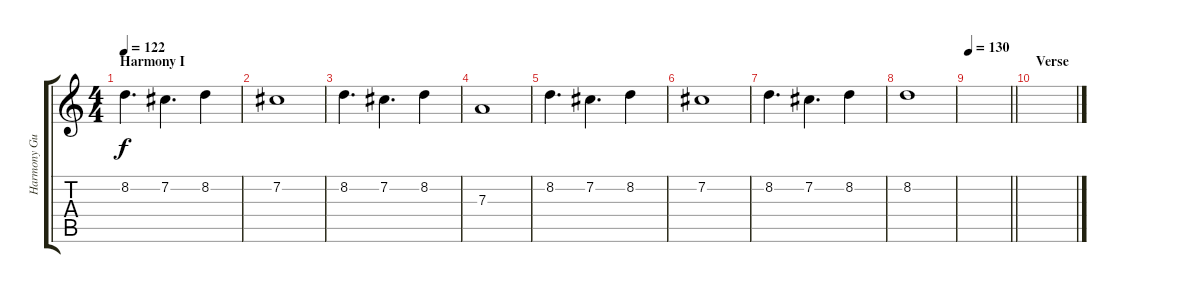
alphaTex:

\track ("Harmony Guitar I" "Harmony Gu") {instrument distortionguitar}
\staff {score tabs}
\tuning (B3 Gb3 D3 A2 E2 B1) {hide}
\ts (4 4)
\section ("" "Harmony I")
\tempo 122
\clef g2
\ks c
8.2.4{d dy f volume 14} 7.2.4{d} 8.2.4 |
7.2.1 |
8.2.4{d} 7.2.4{d} 8.2.4 |
7.3.1 |
8.2.4{d} 7.2.4{d} 8.2.4 |
7.2.1 |
8.2.4{d} 7.2.4{d} 8.2.4 |
8.2.1 |
\tempo 130
\barLineRight lightlight
|
\section ("" "Verse")
